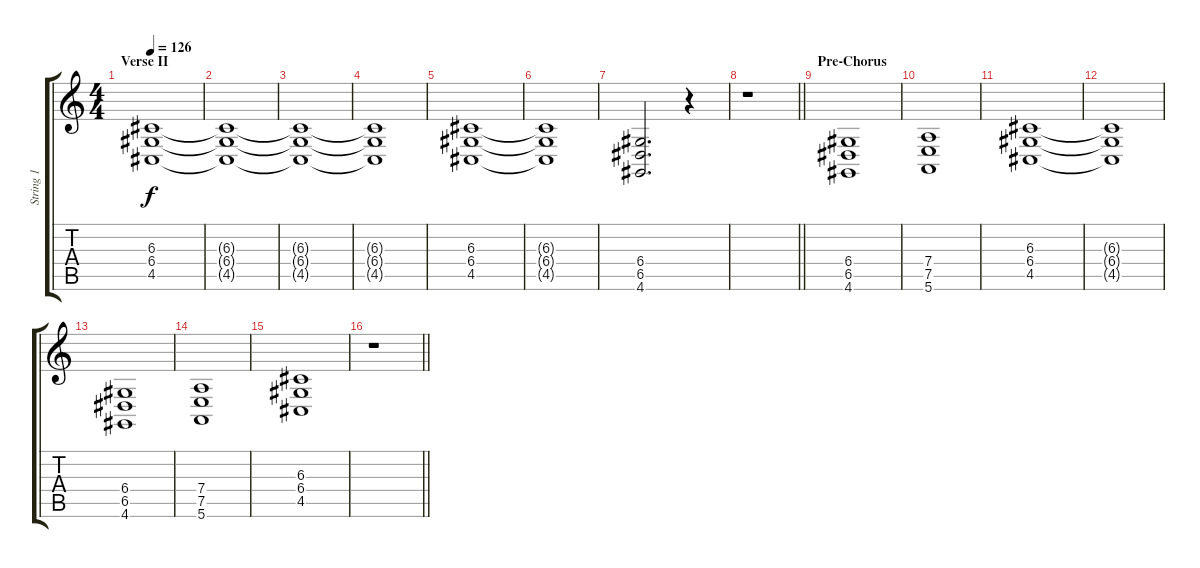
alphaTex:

\track ("String 1" "String 1") {instrument synthstrings1}
\staff {score tabs}
\tuning (E4 B3 G3 D3 A2 E2) {hide}
\ts (4 4)
\section ("" "Verse II")
\tempo 126
\clef g2
\ks c
(6.3 6.4 4.5).1{dy f} |
(6.3{t} 6.4{t} 4.5{t}).1 |
(6.3{t} 6.4{t} 4.5{t}).1 |
(6.3{t} 6.4{t} 4.5{t}).1 |
(6.3 6.4 4.5).1 |
(6.3{t} 6.4{t} 4.5{t}).1 |
(6.4 6.5 4.6).2{d} r.4 |
\barLineRight lightlight
r.1 |
\section ("" "Pre-Chorus")
(6.4 6.5 4.6).1 |
(7.4 7.5 5.6).1 |
(6.3 6.4 4.5).1 |
(6.3{t} 6.4{t} 4.5{t}).1 |
(6.4 6.5 4.6).1 |
(7.4 7.5 5.6).1 |
(6.3 6.4 4.5).1 |
\barLineRight lightlight
r.1
